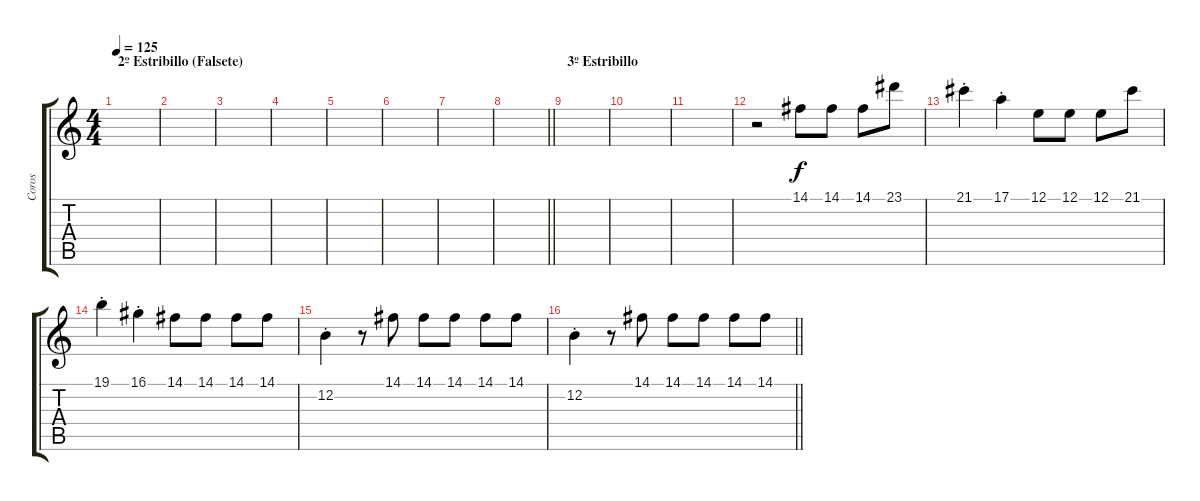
\track ("Coros" "Coros") {instrument clarinet}
\staff {score tabs}
\tuning (E4 B3 G3 D3 A2 E2) {hide}
\ts (4 4)
\section ("" "2º Estribillo (Falsete)")
\tempo 125
\clef g2
\ks c
|
|
|
|
|
|
|
\barLineRight lightlight
|
\section ("" "3º Estribillo")
|
|
|
r.2 14.1.8 14.1.8 14.1.8 23.1.8 |
21.1{st}.4 17.1{st}.4 12.1.8 12.1.8 12.1.8 21.1.8 |
19.1{st}.4 16.1{st}.4 14.1.8 14.1.8 14.1.8 14.1.8 |
12.2{st}.4 r.8 14.1.8 14.1.8 14.1.8 14.1.8 14.1.8 |
\barLineRight lightlight
12.2{st}.4 r.8 14.1.8 14.1.8 14.1.8 14.1.8 14.1.8
